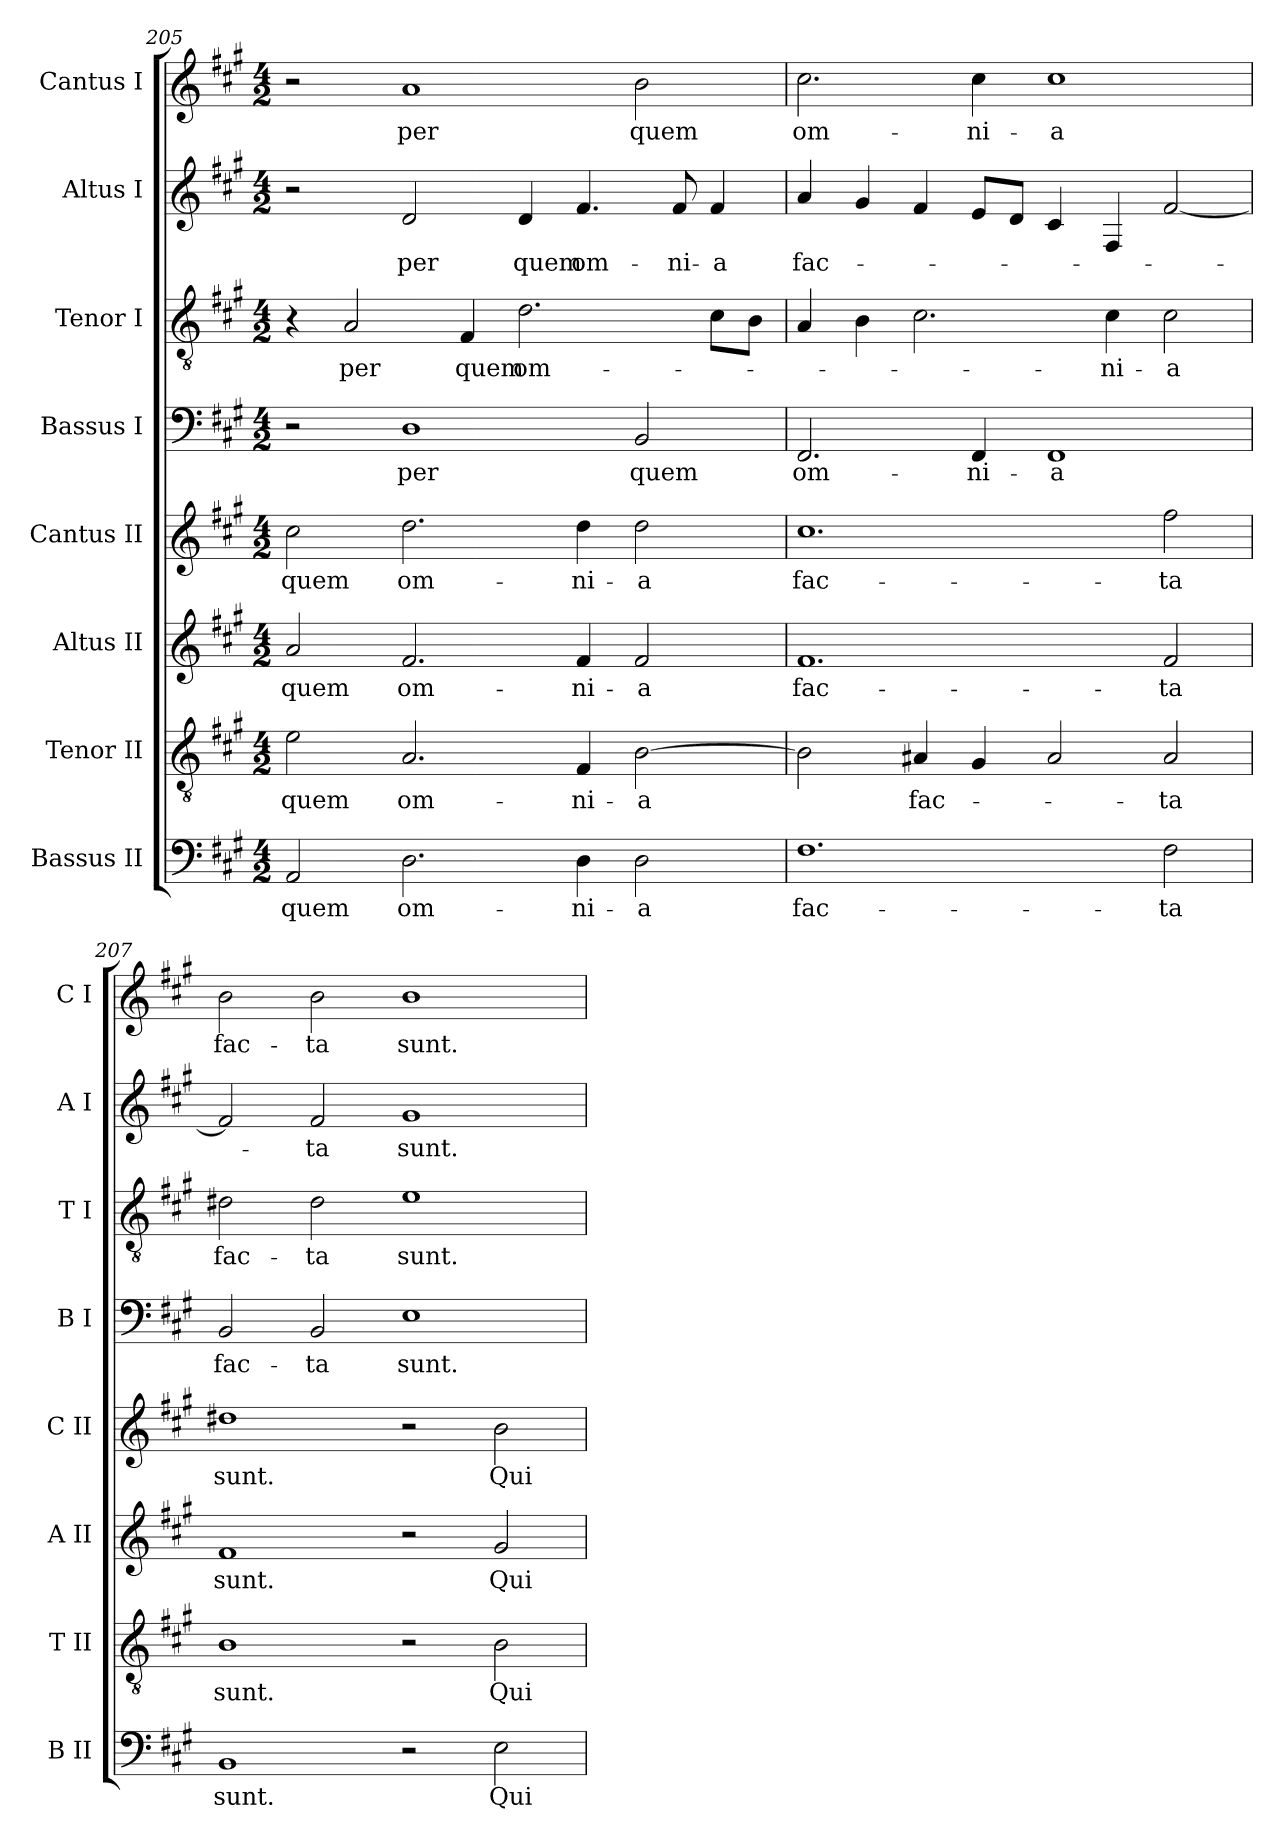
**kern	**text	**kern	**text	**kern	**text	**kern	**text	**kern	**text	**kern	**text	**kern	**text	**kern	**text
*part8	*part8	*part7	*part7	*part6	*part6	*part5	*part5	*part4	*part4	*part3	*part3	*part2	*part2	*part1	*part1
*staff8	*staff8	*staff7	*staff7	*staff6	*staff6	*staff5	*staff5	*staff4	*staff4	*staff3	*staff3	*staff2	*staff2	*staff1	*staff1
*I"Bassus II	*	*I"Tenor II	*	*I"Altus II	*	*I"Cantus II	*	*I"Bassus I	*	*I"Tenor I	*	*I"Altus I	*	*I"Cantus I	*
*I'B II	*	*I'T II	*	*I'A II	*	*I'C II	*	*I'B I	*	*I'T I	*	*I'A I	*	*I'C I	*
*clefF4	*	*clefGv2	*	*clefG2	*	*clefG2	*	*clefF4	*	*clefGv2	*	*clefG2	*	*clefG2	*
*k[f#c#g#]	*	*k[f#c#g#]	*	*k[f#c#g#]	*	*k[f#c#g#]	*	*k[f#c#g#]	*	*k[f#c#g#]	*	*k[f#c#g#]	*	*k[f#c#g#]	*
*A:	*	*A:	*	*A:	*	*A:	*	*A:	*	*A:	*	*A:	*	*A:	*
*M4/2	*	*M4/2	*	*M4/2	*	*M4/2	*	*M4/2	*	*M4/2	*	*M4/2	*	*M4/2	*
=205	=205	=205	=205	=205	=205	=205	=205	=205	=205	=205	=205	=205	=205	=205	=205
2AA/	quem	2e\	quem	2a/	quem	2cc#\	quem	2r	.	4r	.	2r	.	2r	.
.	.	.	.	.	.	.	.	.	.	2A/	per	.	.	.	.
2.D\	om-	2.A/	om-	2.f#/	om-	2.dd\	om-	1D	per	.	.	2d/	per	1a	per
.	.	.	.	.	.	.	.	.	.	4F#/	quem	.	.	.	.
.	.	.	.	.	.	.	.	.	.	2.d\	om-	4d/	quem	.	.
4D\	-ni-	4F#/	-ni-	4f#/	-ni-	4dd\	-ni-	.	.	.	.	4.f#/	om-	.	.
2D\	-a	[2B\	-a	2f#/	-a	2dd\	-a	2BB/	quem	.	.	.	.	2b\	quem
.	.	.	.	.	.	.	.	.	.	.	.	8f#/	-ni-	.	.
.	.	.	.	.	.	.	.	.	.	8c#\L	.	4f#/	-a	.	.
.	.	.	.	.	.	.	.	.	.	8B\J	.	.	.	.	.
!!LO:PB:g=z
=206	=206	=206	=206	=206	=206	=206	=206	=206	=206	=206	=206	=206	=206	=206	=206
1.F#	fac-	2B\]	.	1.f#	fac-	1.cc#	fac-	2.FF#/	om-	4A/	.	4a/	fac-	2.cc#\	om-
.	.	.	.	.	.	.	.	.	.	4B\	.	4g#/	.	.	.
.	.	4A#X/	fac-	.	.	.	.	.	.	2.c#\	.	4f#/	.	.	.
.	.	4G#/	.	.	.	.	.	4FF#/	-ni-	.	.	8e/L	.	4cc#\	-ni-
.	.	.	.	.	.	.	.	.	.	.	.	8d/J	.	.	.
.	.	2A#/	.	.	.	.	.	1FF#	-a	.	.	4c#/	.	1cc#	-a
.	.	.	.	.	.	.	.	.	.	4c#\	-ni-	4F#/	.	.	.
2F#\	-ta	2A#/	-ta	2f#/	-ta	2ff#\	-ta	.	.	2c#\	-a	[2f#/	.	.	.
=207	=207	=207	=207	=207	=207	=207	=207	=207	=207	=207	=207	=207	=207	=207	=207
1BB	sunt.	1B	sunt.	1f#	sunt.	1dd#X	sunt.	2BB/	fac-	2d#X\	fac-	2f#/]	.	2b\	fac-
.	.	.	.	.	.	.	.	2BB/	-ta	2d#\	-ta	2f#/	-ta	2b\	-ta
2r	.	2r	.	2r	.	2r	.	1E	sunt.	1e	sunt.	1g#	sunt.	1b	sunt.
2E\	Qui	2B\	Qui	2g#/	Qui	2b\	Qui	.	.	.	.	.	.	.	.
=	=	=	=	=	=	=	=	=	=	=	=	=	=	=	=
*-	*-	*-	*-	*-	*-	*-	*-	*-	*-	*-	*-	*-	*-	*-	*-
